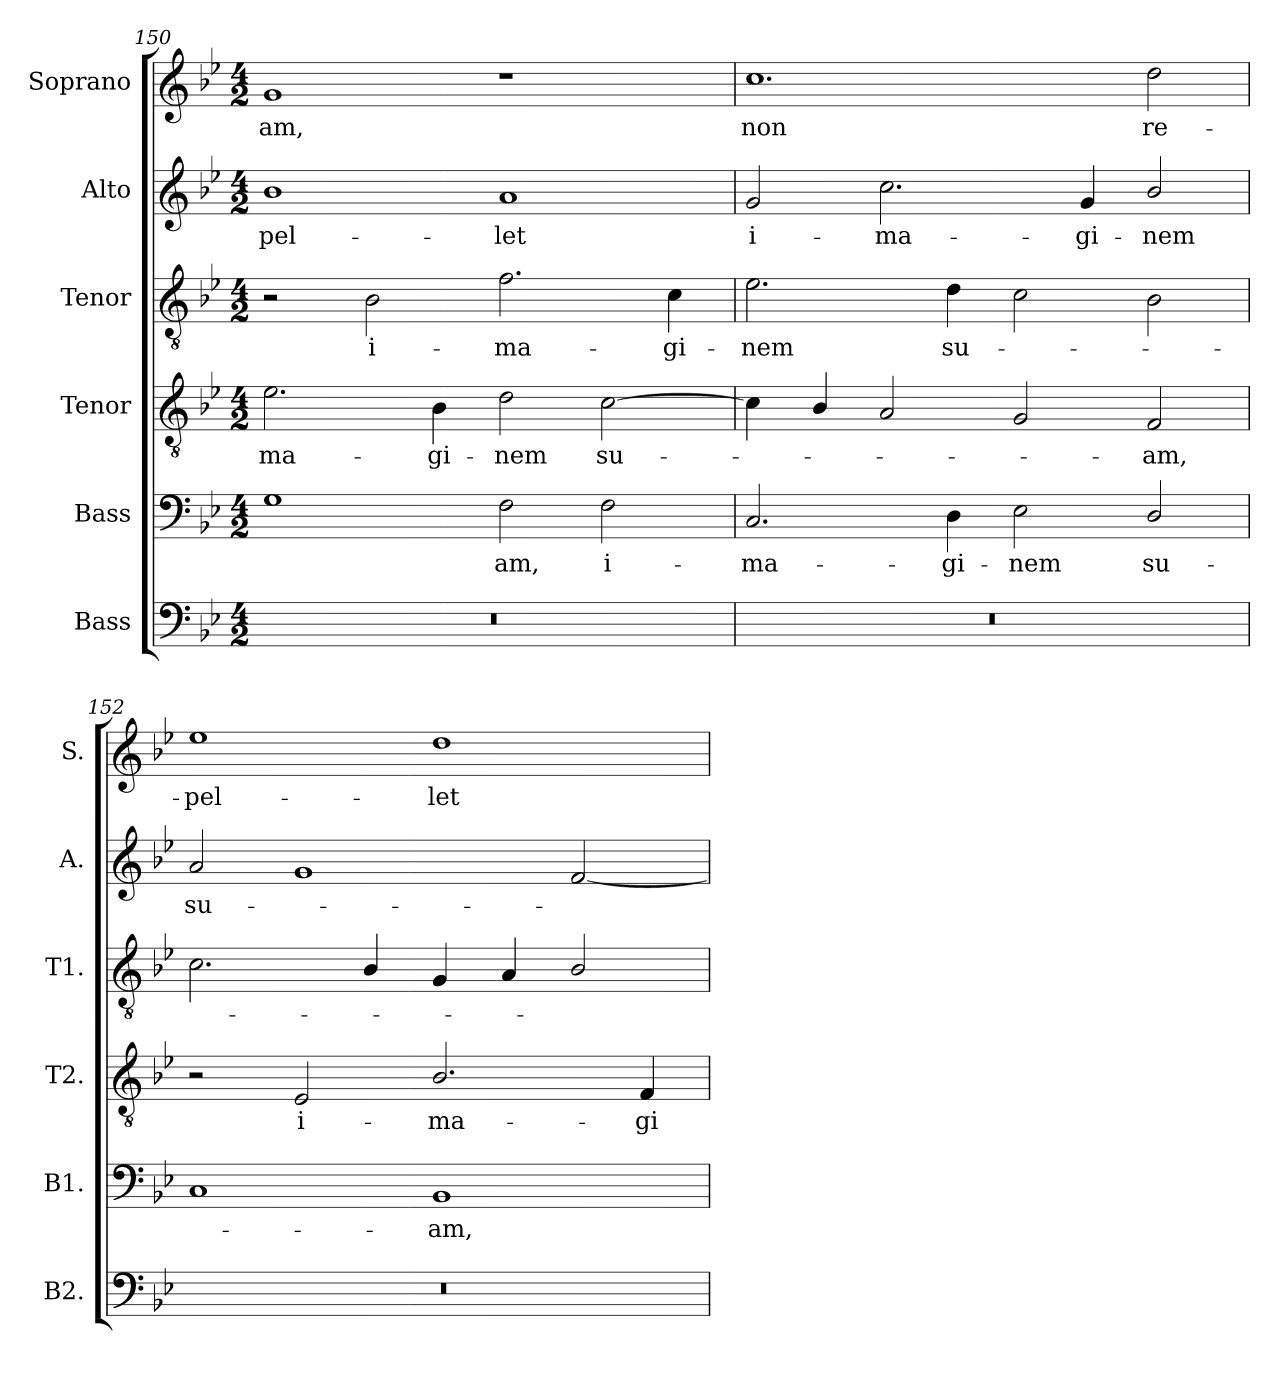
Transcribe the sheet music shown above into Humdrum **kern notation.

**kern	**kern	**text	**kern	**text	**kern	**text	**kern	**text	**kern	**text
*part6	*part5	*part5	*part4	*part4	*part3	*part3	*part2	*part2	*part1	*part1
*staff6	*staff5	*staff5	*staff4	*staff4	*staff3	*staff3	*staff2	*staff2	*staff1	*staff1
*I"Bass	*I"Bass	*	*I"Tenor	*	*I"Tenor	*	*I"Alto	*	*I"Soprano	*
*I'B2.	*I'B1.	*	*I'T2.	*	*I'T1.	*	*I'A.	*	*I'S.	*
*clefF4	*clefF4	*	*clefGv2	*	*clefGv2	*	*clefG2	*	*clefG2	*
*	*	*	*ITrd7c12	*	*ITrd7c12	*	*	*	*	*
*k[b-e-]	*k[b-e-]	*	*k[b-e-]	*	*k[b-e-]	*	*k[b-e-]	*	*k[b-e-]	*
*B-:	*B-:	*	*B-:	*	*B-:	*	*B-:	*	*B-:	*
*M4/2	*M4/2	*	*M4/2	*	*M4/2	*	*M4/2	*	*M4/2	*
=150	=150	=150	=150	=150	=150	=150	=150	=150	=150	=150
!LO:N:vis=1	!	!	!	!	!	!	!	!	!	!
!	!	!	!	!LO:LY:b:color=#000000	!	!	!	!	!	!
!	!	!	!	!	!	!	!	!LO:LY:b:color=#000000	!	!
!	!	!	!	!	!	!	!	!	!	!LO:LY:b:color=#000000
0r	1Gi	.	2.E-i\	-ma-	2r	.	1b-i	-pel-	1gi	-am,
!	!	!	!	!	!	!LO:LY:b:color=#000000	!	!	!	!
.	.	.	.	.	2BB-i\	i-	.	.	.	.
!	!	!	!	!LO:LY:b:color=#000000	!	!	!	!	!	!
.	.	.	4BB-i\	-gi-	.	.	.	.	.	.
!	!	!LO:LY:b:color=#000000	!	!	!	!	!	!	!	!
!	!	!	!	!LO:LY:b:color=#000000	!	!	!	!	!	!
!	!	!	!	!	!	!LO:LY:b:color=#000000	!	!	!	!
!	!	!	!	!	!	!	!	!LO:LY:b:color=#000000	!	!
.	2Fi\	-am,	2Di\	-nem	2.Fi\	-ma-	1ai	-let	1r	.
!	!	!LO:LY:b:color=#000000	!	!	!	!	!	!	!	!
!	!	!	!	!LO:LY:b:color=#000000	!	!	!	!	!	!
.	2Fi\	i-	[>2Ci\	su-	.	.	.	.	.	.
!	!	!	!	!	!	!LO:LY:b:color=#000000	!	!	!	!
.	.	.	.	.	4Ci\	-gi-	.	.	.	.
=151	=151	=151	=151	=151	=151	=151	=151	=151	=151	=151
!LO:N:vis=1	!	!	!	!	!	!	!	!	!	!
!	!	!LO:LY:b:color=#000000	!	!	!	!	!	!	!	!
!	!	!	!	!	!	!LO:LY:b:color=#000000	!	!	!	!
!	!	!	!	!	!	!	!	!LO:LY:b:color=#000000	!	!
!	!	!	!	!	!	!	!	!	!	!LO:LY:b:color=#000000
0r	2.Ci/	-ma-	4Ci\]	.	2.E-i\	-nem	2gi/	i-	1.cci	non
.	.	.	4BB-i/	.	.	.	.	.	.	.
!	!	!	!	!	!	!	!	!LO:LY:b:color=#000000	!	!
.	.	.	2AAi/	.	.	.	2.cci\	-ma-	.	.
!	!	!LO:LY:b:color=#000000	!	!	!	!	!	!	!	!
!	!	!	!	!	!	!LO:LY:b:color=#000000	!	!	!	!
.	4Di\	-gi-	.	.	4Di\	su-	.	.	.	.
!	!	!LO:LY:b:color=#000000	!	!	!	!	!	!	!	!
.	2E-i\	-nem	2GGi/	.	2Ci\	.	.	.	.	.
!	!	!	!	!	!	!	!	!LO:LY:b:color=#000000	!	!
.	.	.	.	.	.	.	4gi/	-gi-	.	.
!	!	!LO:LY:b:color=#000000	!	!	!	!	!	!	!	!
!	!	!	!	!LO:LY:b:color=#000000	!	!	!	!	!	!
!	!	!	!	!	!	!	!	!LO:LY:b:color=#000000	!	!
!	!	!	!	!	!	!	!	!	!	!LO:LY:b:color=#000000
.	2Di/	su-	2FFi/	-am,	2BB-i\	.	2b-i/	-nem	2ddi\	re-
=152	=152	=152	=152	=152	=152	=152	=152	=152	=152	=152
!LO:N:vis=1	!	!	!	!	!	!	!	!	!	!
!	!	!	!	!	!	!	!	!LO:LY:b:color=#000000	!	!
!	!	!	!	!	!	!	!	!	!	!LO:LY:b:color=#000000
0r	1Ci	.	2r	.	2.Ci\	.	2ai/	su-	1ee-i	-pel-
!	!	!	!	!LO:LY:b:color=#000000	!	!	!	!	!	!
.	.	.	2EE-i/	i-	.	.	1gi	.	.	.
.	.	.	.	.	4BB-i/	.	.	.	.	.
!	!	!LO:LY:b:color=#000000	!	!	!	!	!	!	!	!
!	!	!	!	!LO:LY:b:color=#000000	!	!	!	!	!	!
!	!	!	!	!	!	!	!	!	!	!LO:LY:b:color=#000000
.	1BB-i	-am,	2.BB-i/	-ma-	4GGi/	.	.	.	1ddi	-let
.	.	.	.	.	4AAi/	.	.	.	.	.
.	.	.	.	.	2BB-i/	.	[<2fi/	.	.	.
!	!	!	!	!LO:LY:b:color=#000000	!	!	!	!	!	!
.	.	.	4FFi/	-gi-	.	.	.	.	.	.
=	=	=	=	=	=	=	=	=	=	=
*-	*-	*-	*-	*-	*-	*-	*-	*-	*-	*-
